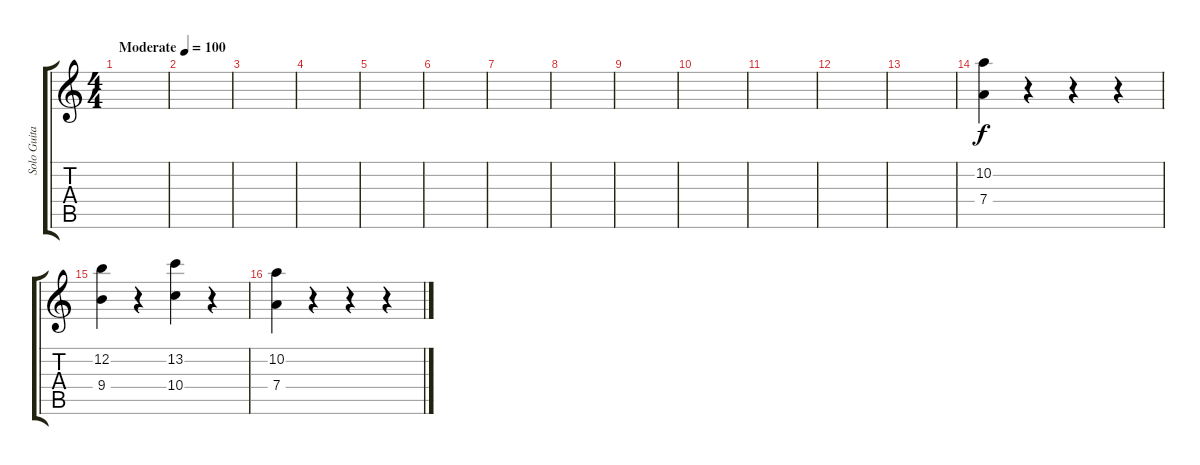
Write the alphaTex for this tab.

\track ("Solo Guitar" "Solo Guita") {instrument distortionguitar}
\staff {score tabs}
\tuning (E4 B3 G3 D3 A2 D2) {hide}
\ts (4 4)
\tempo (100 "Moderate")
\clef g2
\ks c
|
|
|
|
|
|
|
|
|
|
|
|
|
(10.2 7.4).4 r.4 r.4 r.4 |
(12.2 9.4).4 r.4 (13.2 10.4).4 r.4 |
(10.2 7.4).4 r.4 r.4 r.4
